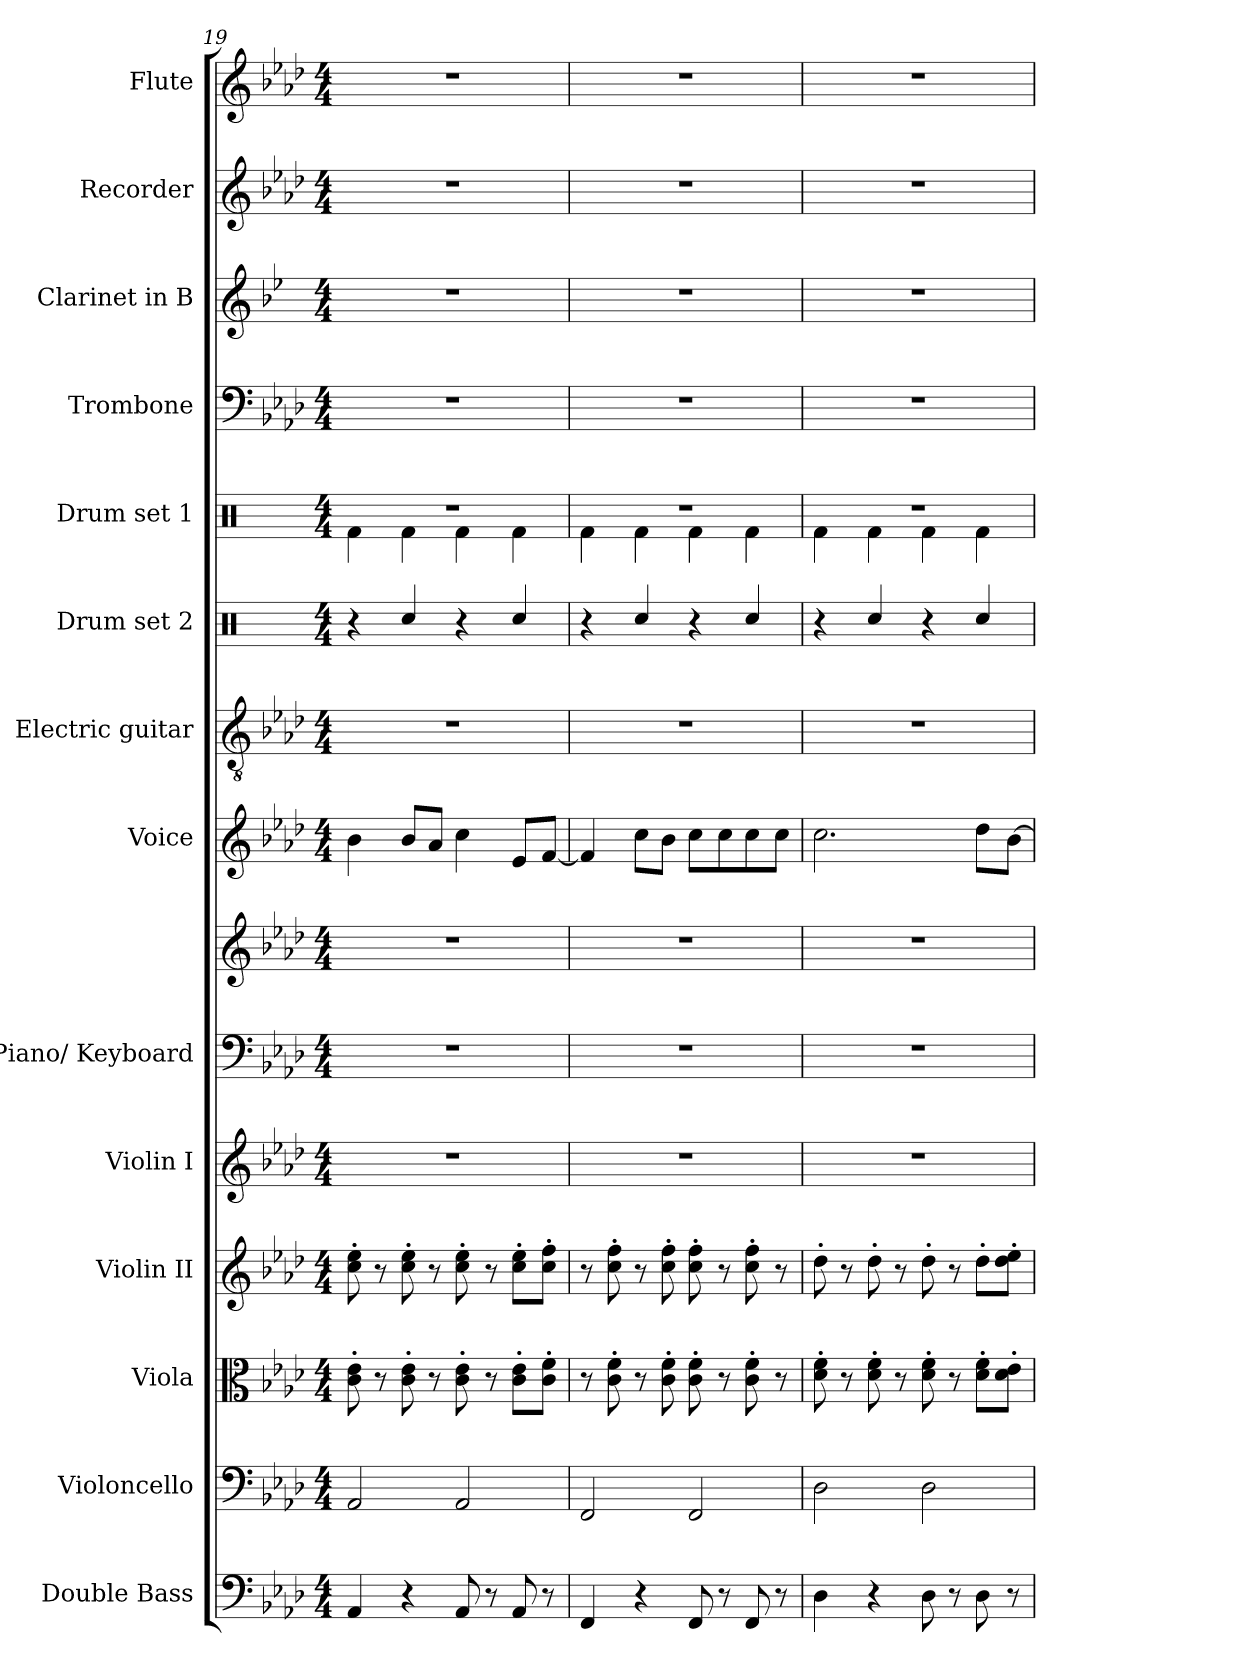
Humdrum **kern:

**kern	**kern	**kern	**kern	**kern	**kern	**kern	**kern	**kern	**kern	**kern	**kern	**kern	**kern	**kern
*part14	*part13	*part12	*part11	*part10	*part9	*part9	*part8	*part7	*part6	*part5	*part4	*part3	*part2	*part1
*staff15	*staff14	*staff13	*staff12	*staff11	*staff10	*staff9	*staff8	*staff7	*staff6	*staff5	*staff4	*staff3	*staff2	*staff1
*I"Double Bass	*I"Violoncello	*I"Viola	*I"Violin II	*I"Violin I	*I"Piano/ Keyboard	*	*I"Voice	*I"Electric guitar	*I"Drum set 2	*I"Drum set 1	*I"Trombone	*I"Clarinet in B	*I"Recorder	*I"Flute
*I'Db.	*I'Vc.	*I'Vla.	*I'Vln. II	*I'Vln. I	*I'Pno.	*	*I'Voice	*I'El. g.	*I'Dr.	*I'Dr.	*I'Trb.	*I'Cl.	*I'Rc.	*I'Fl.
*clefF4	*clefF4	*clefC3	*clefG2	*clefG2	*clefF4	*clefG2	*clefG2	*clefGv2	*clefX	*clefX	*clefF4	*clefG2	*clefG2	*clefG2
*ITrd7c12	*	*	*	*	*	*	*	*	*	*	*	*ITrd1c2	*	*
*k[b-e-a-d-]	*k[b-e-a-d-]	*k[b-e-a-d-]	*k[b-e-a-d-]	*k[b-e-a-d-]	*k[b-e-a-d-]	*k[b-e-a-d-]	*k[b-e-a-d-]	*k[b-e-a-d-]	*k[]	*k[]	*k[b-e-a-d-]	*k[b-e-a-d-]	*k[b-e-a-d-]	*k[b-e-a-d-]
*M4/4	*M4/4	*M4/4	*M4/4	*M4/4	*M4/4	*M4/4	*M4/4	*M4/4	*M4/4	*M4/4	*M4/4	*M4/4	*M4/4	*M4/4
=19	=19	=19	=19	=19	=19	=19	=19	=19	=19	=19	=19	=19	=19	=19
*	*	*	*	*	*	*	*	*	*	*^	*	*	*	*
4AAA-/	2AA-/	8c\' 8e-\'	8cc\' 8ee-\'	1r	1r	1r	4b-\	1r	4r	1r	4Rf\	1r	1r	1r	1r
.	.	8r	8r	.	.	.	.	.	.	.	.	.	.	.	.
4r	.	8c\' 8e-\'	8cc\' 8ee-\'	.	.	.	8b-/L	.	4Rcc/	.	4Rf\	.	.	.	.
.	.	8r	8r	.	.	.	8a-/J	.	.	.	.	.	.	.	.
8AAA-/	2AA-/	8c\' 8e-\'	8cc\' 8ee-\'	.	.	.	4cc\	.	4r	.	4Rf\	.	.	.	.
8r	.	8r	8r	.	.	.	.	.	.	.	.	.	.	.	.
8AAA-/	.	8c\' 8e-\'L	8cc\' 8ee-\'L	.	.	.	8e-/L	.	4Rcc/	.	4Rf\	.	.	.	.
8r	.	8c\' 8f\'J	8cc\' 8ff\'J	.	.	.	[8f/J	.	.	.	.	.	.	.	.
=20	=20	=20	=20	=20	=20	=20	=20	=20	=20	=20	=20	=20	=20	=20	=20
4FFF/	2FF/	8r	8r	1r	1r	1r	4f/]	1r	4r	1r	4Rf\	1r	1r	1r	1r
.	.	8c\' 8f\'	8cc\' 8ff\'	.	.	.	.	.	.	.	.	.	.	.	.
4r	.	8r	8r	.	.	.	8cc\L	.	4Rcc/	.	4Rf\	.	.	.	.
.	.	8c\' 8f\'	8cc\' 8ff\'	.	.	.	8b-\J	.	.	.	.	.	.	.	.
8FFF/	2FF/	8c\' 8f\'	8cc\' 8ff\'	.	.	.	8cc\L	.	4r	.	4Rf\	.	.	.	.
8r	.	8r	8r	.	.	.	8cc\	.	.	.	.	.	.	.	.
8FFF/	.	8c\' 8f\'	8cc\' 8ff\'	.	.	.	8cc\	.	4Rcc/	.	4Rf\	.	.	.	.
8r	.	8r	8r	.	.	.	8cc\J	.	.	.	.	.	.	.	.
=21	=21	=21	=21	=21	=21	=21	=21	=21	=21	=21	=21	=21	=21	=21	=21
4DD-\	2D-\	8d-\' 8f\'	8dd-'\	1r	1r	1r	2.cc\	1r	4r	1r	4Rf\	1r	1r	1r	1r
.	.	8r	8r	.	.	.	.	.	.	.	.	.	.	.	.
4r	.	8d-\' 8f\'	8dd-'\	.	.	.	.	.	4Rcc/	.	4Rf\	.	.	.	.
.	.	8r	8r	.	.	.	.	.	.	.	.	.	.	.	.
8DD-\	2D-\	8d-\' 8f\'	8dd-'\	.	.	.	.	.	4r	.	4Rf\	.	.	.	.
8r	.	8r	8r	.	.	.	.	.	.	.	.	.	.	.	.
8DD-\	.	8d-\' 8f\'L	8dd-'\L	.	.	.	8dd-\L	.	4Rcc/	.	4Rf\	.	.	.	.
8r	.	8d-\' 8e-\'J	8dd-\' 8ee-\'J	.	.	.	[8b-\J	.	.	.	.	.	.	.	.
*	*	*	*	*	*	*	*	*	*	*v	*v	*	*	*	*
=	=	=	=	=	=	=	=	=	=	=	=	=	=	=
*-	*-	*-	*-	*-	*-	*-	*-	*-	*-	*-	*-	*-	*-	*-
